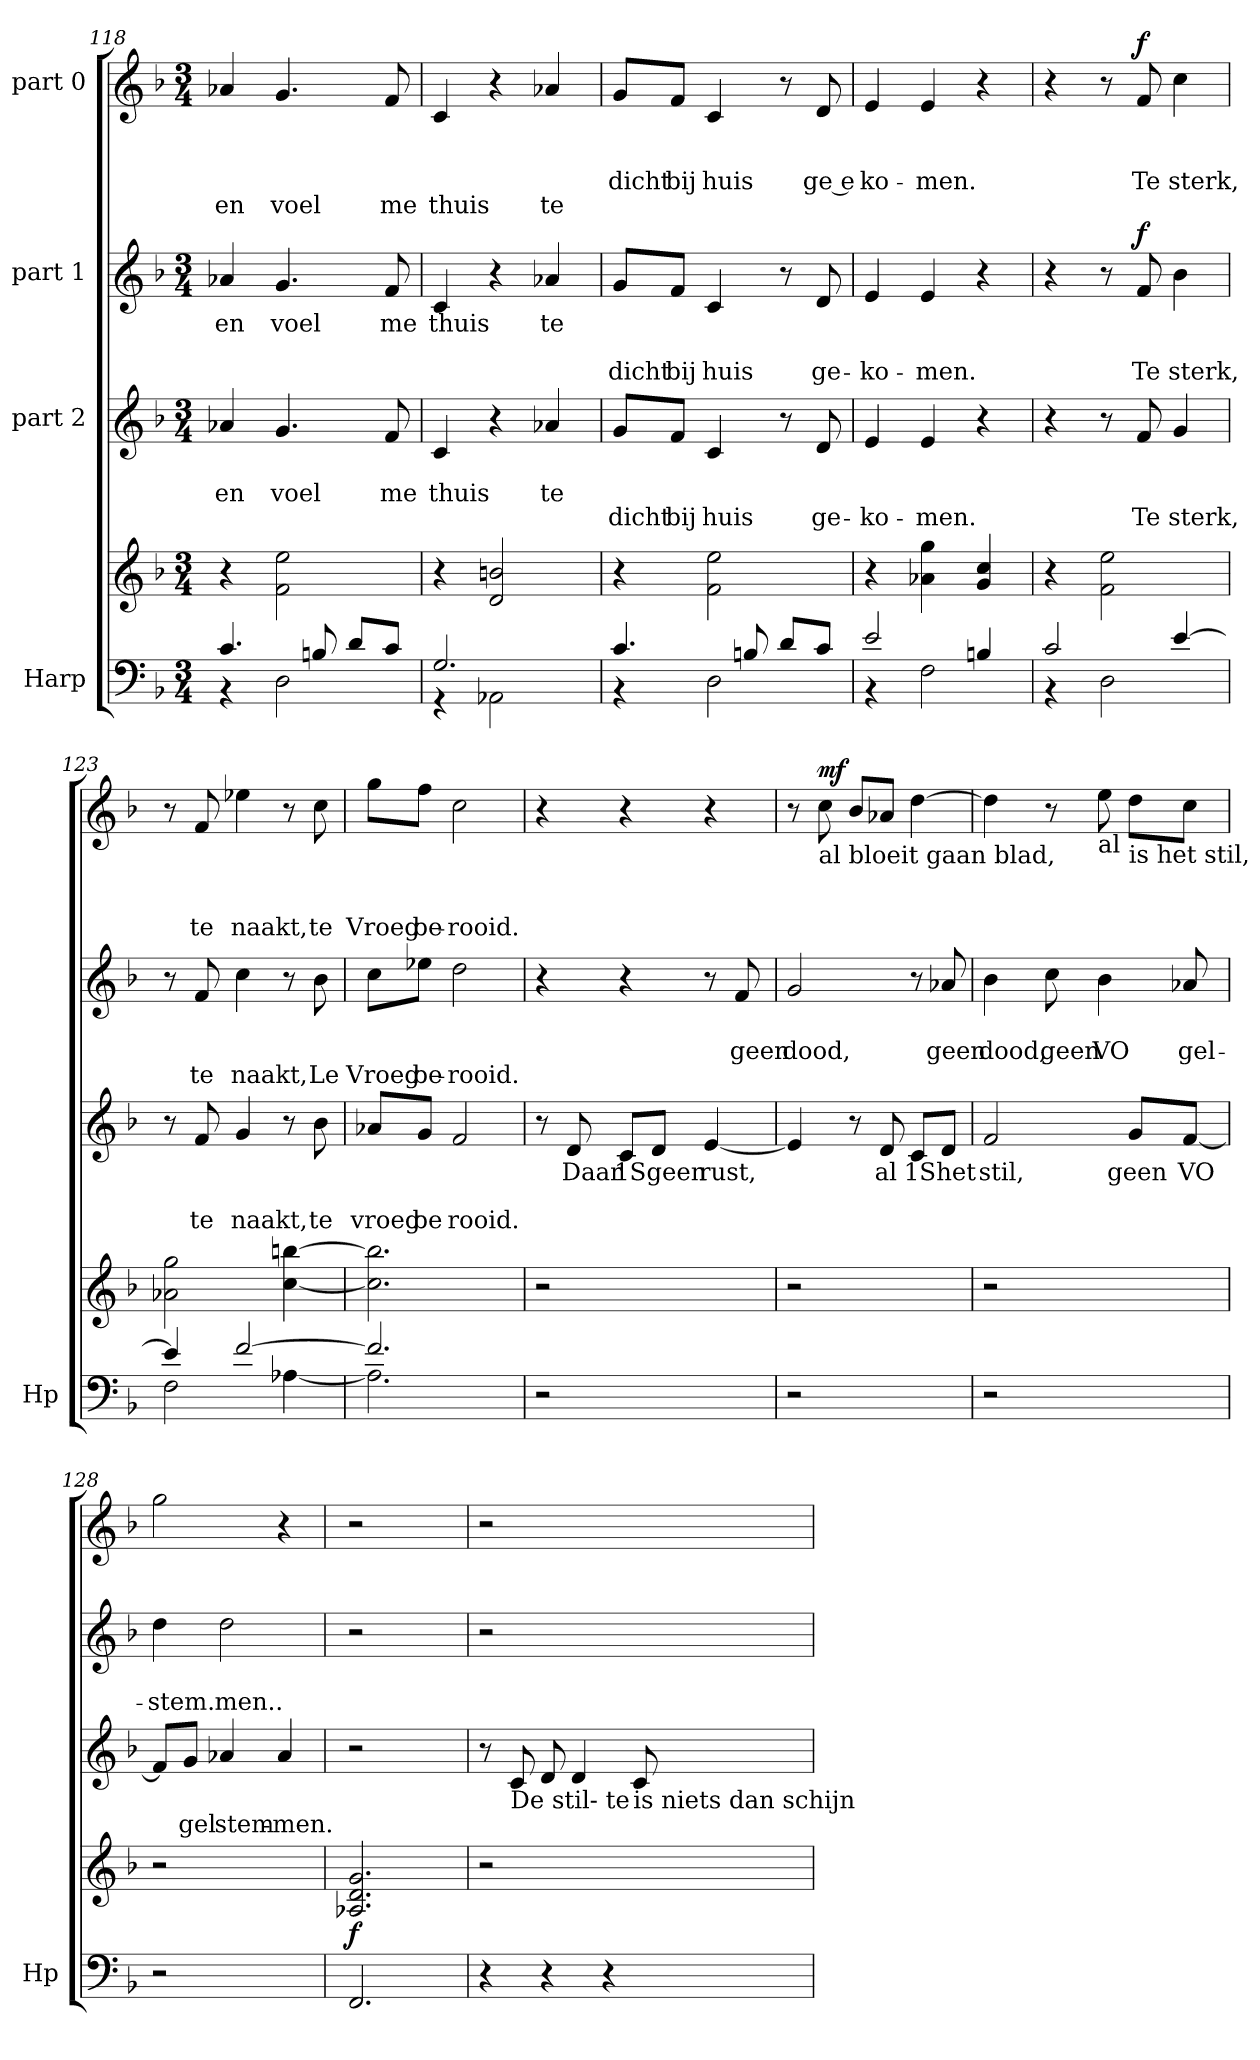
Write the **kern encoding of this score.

**kern	**kern	**dynam	**kern	**text	**text	**text	**kern	**text	**text	**text	**dynam	**kern	**text	**text	**text	**text	**dynam
*part4	*part4	*part4	*part3	*part3	*part3	*part3	*part2	*part2	*part2	*part2	*part2	*part1	*part1	*part1	*part1	*part1	*part1
*staff5	*staff4	*staff4/5	*staff3	*staff3	*staff3	*staff3	*staff2	*staff2	*staff2	*staff2	*staff2	*staff1	*staff1	*staff1	*staff1	*staff1	*staff1
*I"Harp	*	*	*I"part 2	*	*	*	*I"part 1	*	*	*	*	*I"part 0	*	*	*	*	*
*I'Hp	*	*	*	*	*	*	*	*	*	*	*	*	*	*	*	*	*
*clefF4	*clefG2	*	*clefG2	*	*	*	*clefG2	*	*	*	*	*clefG2	*	*	*	*	*
*k[b-]	*k[b-]	*	*k[b-]	*	*	*	*k[b-]	*	*	*	*	*k[b-]	*	*	*	*	*
*M3/4	*M3/4	*	*M3/4	*	*	*	*M3/4	*	*	*	*	*M3/4	*	*	*	*	*
=118	=118	=118	=118	=118	=118	=118	=118	=118	=118	=118	=118	=118	=118	=118	=118	=118	=118
*^	*	*	*	*	*	*	*	*	*	*	*	*	*	*	*	*	*
!	!	!	!	!	!	!LO:LY:b	!	!	!LO:LY:b	!	!	!	!	!	!	!	!LO:LY:b	!
4.c/	4r	4r	.	4a-X/	.	en	.	4a-X/	en	.	.	.	4a-X/	.	.	.	en	.
!	!	!	!	!	!	!LO:LY:b	!	!	!LO:LY:b	!	!	!	!	!	!	!	!LO:LY:b	!
.	2D\	2f\ 2ee\	.	4.g/	.	voel	.	4.g/	voel	.	.	.	4.g/	.	.	.	voel	.
8Bn/	.	.	.	.	.	.	.	.	.	.	.	.	.	.	.	.	.	.
8d/L	.	.	.	.	.	.	.	.	.	.	.	.	.	.	.	.	.	.
!	!	!	!	!	!	!LO:LY:b	!	!	!LO:LY:b	!	!	!	!	!	!	!	!LO:LY:b	!
8c/J	.	.	.	8f/	.	me	.	8f/	me	.	.	.	8f/	.	.	.	me	.
=119	=119	=119	=119	=119	=119	=119	=119	=119	=119	=119	=119	=119	=119	=119	=119	=119	=119	=119
!	!	!	!	!	!	!LO:LY:b	!	!	!LO:LY:b	!	!	!	!	!	!	!	!LO:LY:b	!
2.G/	4r	4r	.	4c/	.	thuis	.	4c/	thuis	.	.	.	4c/	.	.	.	thuis	.
.	2AA-X\	2d/ 2bn/	.	4r	.	.	.	4r	.	.	.	.	4r	.	.	.	.	.
!	!	!	!	!	!	!LO:LY:b	!	!	!LO:LY:b	!	!	!	!	!	!	!	!LO:LY:b	!
.	.	.	.	4a-X/	.	te	.	4a-X/	te	.	.	.	4a-X/	.	.	.	te	.
!!LO:LB:g=z
=120	=120	=120	=120	=120	=120	=120	=120	=120	=120	=120	=120	=120	=120	=120	=120	=120	=120	=120
!	!	!	!	!	!	!	!LO:LY:b	!	!	!	!LO:LY:b	!	!	!	!	!LO:LY:b	!	!
4.c/	4r	4r	.	8g/L	.	.	dicht	8g/L	.	.	dicht	.	8g/L	.	.	dicht	.	.
!	!	!	!	!	!	!	!LO:LY:b	!	!	!	!LO:LY:b	!	!	!	!	!LO:LY:b	!	!
.	.	.	.	8f/J	.	.	bij	8f/J	.	.	bij	.	8f/J	.	.	bij	.	.
!	!	!	!	!	!	!	!LO:LY:b	!	!	!	!LO:LY:b	!	!	!	!	!LO:LY:b	!	!
.	2D\	2f\ 2ee\	.	4c/	.	.	huis	4c/	.	.	huis	.	4c/	.	.	huis	.	.
8Bn/	.	.	.	.	.	.	.	.	.	.	.	.	.	.	.	.	.	.
8d/L	.	.	.	8r	.	.	.	8r	.	.	.	.	8r	.	.	.	.	.
!	!	!	!	!	!	!	!LO:LY:b	!	!	!	!LO:LY:b	!	!	!	!	!LO:LY:b	!	!
8c/J	.	.	.	8d/	.	.	ge -	8d/	.	.	ge -	.	8d/	.	.	ge e	.	.
=121	=121	=121	=121	=121	=121	=121	=121	=121	=121	=121	=121	=121	=121	=121	=121	=121	=121	=121
!	!	!	!	!	!	!	!LO:LY:b	!	!	!	!LO:LY:b	!	!	!	!	!LO:LY:b	!	!
2e/	4r	4r	.	4e/	.	.	ko-	4e/	.	.	ko-	.	4e/	.	.	ko-	.	.
!	!	!	!	!	!	!	!LO:LY:b	!	!	!	!LO:LY:b	!	!	!	!	!LO:LY:b	!	!
.	2F\	4a-X\ 4gg\	.	4e/	.	.	men.	4e/	.	.	men.	.	4e/	.	.	men.	.	.
4Bn/	.	4g/ 4cc/	.	4r	.	.	.	4r	.	.	.	.	4r	.	.	.	.	.
=122	=122	=122	=122	=122	=122	=122	=122	=122	=122	=122	=122	=122	=122	=122	=122	=122	=122	=122
2c/	4r	4r	.	4r	.	.	.	4r	.	.	.	.	4r	.	.	.	.	.
.	2D\	2f\ 2ee\	.	8r	.	.	.	8r	.	.	.	.	8r	.	.	.	.	.
!	!	!	!	!	!	!	!LO:LY:b	!	!	!	!LO:LY:b	!LO:DY:b	!	!	!	!LO:LY:b	!	!LO:DY:b
.	.	.	.	8f/	.	.	Te	8f/	.	.	Te	f	8f/	.	.	Te	.	f
!	!	!	!	!	!	!	!LO:LY:b	!	!	!	!LO:LY:b	!	!	!	!	!LO:LY:b	!	!
[4e/	.	.	.	4g/	.	.	sterk,	4b-\	.	.	sterk,	.	4cc\	.	.	sterk,	.	.
=123	=123	=123	=123	=123	=123	=123	=123	=123	=123	=123	=123	=123	=123	=123	=123	=123	=123	=123
4e/]	2F\	2a-X\ 2gg\	.	8r	.	.	.	8r	.	.	.	.	8r	.	.	.	.	.
!	!	!	!	!	!	!	!LO:LY:b	!	!	!	!LO:LY:b	!	!	!	!	!LO:LY:b	!	!
.	.	.	.	8f/	.	.	te	8f/	.	.	te	.	8f/	.	.	te	.	.
!	!	!	!	!	!	!	!LO:LY:b	!	!	!	!LO:LY:b	!	!	!	!	!LO:LY:b	!	!
[2f/	.	.	.	4g/	.	.	naakt,	4cc\	.	.	naakt,	.	4ee-X\	.	.	naakt,	.	.
.	[4A-X\	[4cc\ [4bbn\	.	8r	.	.	.	8r	.	.	.	.	8r	.	.	.	.	.
!	!	!	!	!	!	!	!LO:LY:b	!	!	!	!LO:LY:b	!	!	!	!	!LO:LY:b	!	!
.	.	.	.	8b-\	.	.	te	8b-\	.	.	Le	.	8cc\	.	.	te	.	.
=124	=124	=124	=124	=124	=124	=124	=124	=124	=124	=124	=124	=124	=124	=124	=124	=124	=124	=124
!	!	!	!	!	!	!	!LO:LY:b	!	!	!	!LO:LY:b	!	!	!	!	!LO:LY:b	!	!
2.f/]	2.A-\]	2.cc\] 2.bb\]	.	8a-X/L	.	.	vroeg	8cc\L	.	.	Vroeg	.	8gg\L	.	.	Vroeg	.	.
!	!	!	!	!	!	!	!LO:LY:b	!	!	!	!LO:LY:b	!	!	!	!	!LO:LY:b	!	!
.	.	.	.	8g/J	.	.	be	8ee-X\J	.	.	be-	.	8ff\J	.	.	be-	.	.
!	!	!	!	!	!	!	!LO:LY:b	!	!	!	!LO:LY:b	!	!	!	!	!LO:LY:b	!	!
.	.	.	.	2f/	.	.	rooid.	2dd\	.	.	rooid.	.	2cc\	.	.	rooid.	.	.
*v	*v	*	*	*	*	*	*	*	*	*	*	*	*	*	*	*	*	*
!!LO:PB:g=z
=125	=125	=125	=125	=125	=125	=125	=125	=125	=125	=125	=125	=125	=125	=125	=125	=125	=125
2r	2r	.	8r	.	.	.	4r	.	.	.	.	4r	.	.	.	.	.
!	!	!	!	!LO:LY:b	!	!	!	!	!	!	!	!	!	!	!	!	!
.	.	.	8d/	Daar	.	.	.	.	.	.	.	.	.	.	.	.	.
!	!	!	!	!LO:LY:b	!	!	!	!	!	!	!	!	!	!	!	!	!
.	.	.	8c/L	1S	.	.	4r	.	.	.	.	4r	.	.	.	.	.
!	!	!	!	!LO:LY:b	!	!	!	!	!	!	!	!	!	!	!	!	!
.	.	.	8d/J	geen	.	.	.	.	.	.	.	.	.	.	.	.	.
!	!	!	!	!LO:LY:b	!	!	!	!	!	!	!	!	!	!	!	!	!
4ryy	4ryy	.	[4e/	rust,	.	.	8r	.	.	.	.	4r	.	.	.	.	.
!	!	!	!	!	!	!	!	!	!LO:LY:b	!	!	!	!	!	!	!	!
.	.	.	.	.	.	.	8f/	.	geen	.	.	.	.	.	.	.	.
=126	=126	=126	=126	=126	=126	=126	=126	=126	=126	=126	=126	=126	=126	=126	=126	=126	=126
!	!	!	!	!	!	!	!	!	!LO:LY:b	!	!	!	!	!	!	!	!
2r	2r	.	4e/]	.	.	.	2g/	.	dood,	.	.	8r	.	.	.	.	.
!	!	!	!	!	!	!	!	!	!	!	!	!LO:TX:b:t=al bloeit gaan blad,	!	!	!	!	!
!	!	!	!	!	!	!	!	!	!	!	!	!	!	!	!	!	!LO:DY:b
.	.	.	.	.	.	.	.	.	.	.	.	8cc\	.	.	.	.	mf
.	.	.	8r	.	.	.	.	.	.	.	.	8b-/L	.	.	.	.	.
!	!	!	!	!LO:LY:b	!	!	!	!	!	!	!	!	!	!	!	!	!
.	.	.	8d/	al	.	.	.	.	.	.	.	8a-X/J	.	.	.	.	.
!	!	!	!	!LO:LY:b	!	!	!	!	!	!	!	!	!	!	!	!	!
4ryy	4ryy	.	8c/L	1S	.	.	8r	.	.	.	.	[4dd\	.	.	.	.	.
!	!	!	!	!LO:LY:b	!	!	!	!	!LO:LY:b	!	!	!	!	!	!	!	!
.	.	.	8d/J	het	.	.	8a-X/	.	geen	.	.	.	.	.	.	.	.
=127	=127	=127	=127	=127	=127	=127	=127	=127	=127	=127	=127	=127	=127	=127	=127	=127	=127
!	!	!	!	!LO:LY:b	!	!	!	!	!LO:LY:b	!	!	!	!	!	!	!	!
2r	2r	.	2f/	stil,	.	.	4b-\	.	dood,	.	.	4dd\]	.	.	.	.	.
!	!	!	!	!	!	!	!	!	!LO:LY:b	!	!	!	!	!	!	!	!
.	.	.	.	.	.	.	8cc\	.	geen	.	.	8r	.	.	.	.	.
!	!	!	!	!	!	!	!	!	!	!	!	!LO:TX:b:t=al	!	!	!	!	!
!	!	!	!	!	!	!	!	!	!LO:LY:b	!	!	!	!	!	!	!	!
.	.	.	.	.	.	.	4b-\	.	VO	.	.	8ee\	.	.	.	.	.
!	!	!	!	!	!	!	!	!	!	!	!	!LO:TX:b:t=is het stil,	!	!	!	!	!
!	!	!	!	!LO:LY:b	!	!	!	!	!	!	!	!	!	!	!	!	!
4ryy	4ryy	.	8g/L	geen	.	.	.	.	.	.	.	8dd\L	.	.	.	.	.
!	!	!	!	!LO:LY:b	!	!	!	!	!LO:LY:b	!	!	!	!	!	!	!	!
.	.	.	[8f/J	VO	.	.	8a-X/	.	gel-	.	.	8cc\J	.	.	.	.	.
=128	=128	=128	=128	=128	=128	=128	=128	=128	=128	=128	=128	=128	=128	=128	=128	=128	=128
!	!	!	!	!	!	!	!	!	!LO:LY:b	!	!	!	!	!	!	!	!
2r	2r	.	8f/L]	.	.	.	4dd\	.	stem.	.	.	2gg\	.	.	.	.	.
!	!	!	!	!LO:LY:b	!	!	!	!	!	!	!	!	!	!	!	!	!
.	.	.	8g/J	gel	.	.	.	.	.	.	.	.	.	.	.	.	.
!	!	!	!	!LO:LY:b	!	!	!	!	!LO:LY:b	!	!	!	!	!	!	!	!
.	.	.	4a-X/	stem-	.	.	2dd\	.	men..	.	.	.	.	.	.	.	.
!	!	!	!	!LO:LY:b	!	!	!	!	!	!	!	!	!	!	!	!	!
4ryy	4ryy	.	4a-/	men.	.	.	.	.	.	.	.	4r	.	.	.	.	.
!!LO:LB:g=z
=129	=129	=129	=129	=129	=129	=129	=129	=129	=129	=129	=129	=129	=129	=129	=129	=129	=129
!	!	!LO:DY:b	!	!	!	!	!	!	!	!	!	!	!	!	!	!	!
2.FF/	2.A-X/ 2.d/ 2.g/	f	2r	.	.	.	2r	.	.	.	.	2r	.	.	.	.	.
.	.	.	4ryy	.	.	.	4ryy	.	.	.	.	4ryy	.	.	.	.	.
=130	=130	=130	=130	=130	=130	=130	=130	=130	=130	=130	=130	=130	=130	=130	=130	=130	=130
4r	2r	.	8r	.	.	.	2r	.	.	.	.	2r	.	.	.	.	.
!	!	!	!LO:TX:b:t=De stil- te	!	!	!	!	!	!	!	!	!	!	!	!	!	!
.	.	.	8c/	.	.	.	.	.	.	.	.	.	.	.	.	.	.
4r	.	.	8d/	.	.	.	.	.	.	.	.	.	.	.	.	.	.
.	.	.	4d/	.	.	.	.	.	.	.	.	.	.	.	.	.	.
4r	4ryy	.	.	.	.	.	4ryy	.	.	.	.	4ryy	.	.	.	.	.
!	!	!	!LO:TX:b:t=is niets dan schijn	!	!	!	!	!	!	!	!	!	!	!	!	!	!
.	.	.	8c/	.	.	.	.	.	.	.	.	.	.	.	.	.	.
=	=	=	=	=	=	=	=	=	=	=	=	=	=	=	=	=	=
*-	*-	*-	*-	*-	*-	*-	*-	*-	*-	*-	*-	*-	*-	*-	*-	*-	*-
